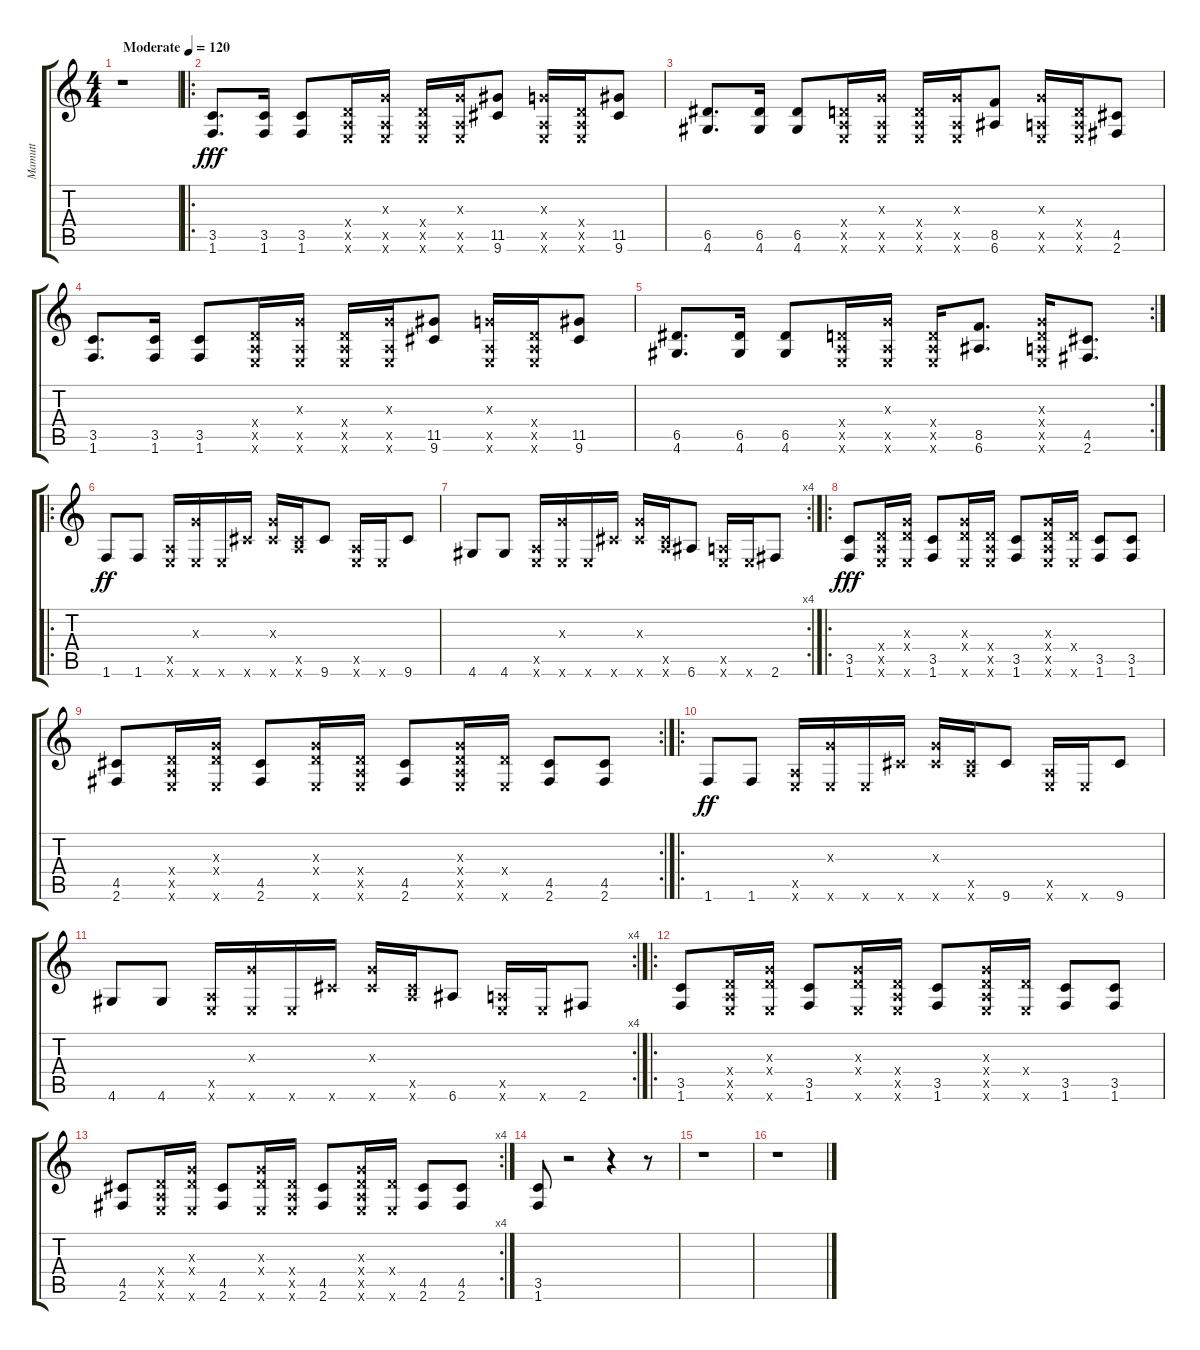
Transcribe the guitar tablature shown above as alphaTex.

\track ("Mamutt" "Mamutt") {instrument distortionguitar}
\staff {score tabs}
\tuning (E4 B3 G3 D3 A2 E2) {hide}
\ts (4 4)
\tempo (120 "Moderate")
\clef g2
\ks c
r.1{dy fff instrument distortionguitar} |
\ro
(3.5 1.6).8{d} (3.5 1.6).16 (3.5 1.6).8 (0.4{x} 0.5{x} 0.6{x}).16 (0.3{x} 0.5{x} 0.6{x}).16 (0.4{x} 0.5{x} 0.6{x}).16 (0.3{x} 0.5{x} 0.6{x}).16 (11.5 9.6).8 (0.3{x} 0.5{x} 0.6{x}).16 (0.4{x} 0.5{x} 0.6{x}).16 (11.5 9.6).8 |
(6.5 4.6).8{d} (6.5 4.6).16 (6.5 4.6).8 (0.4{x} 0.5{x} 0.6{x}).16 (0.3{x} 0.5{x} 0.6{x}).16 (0.4{x} 0.5{x} 0.6{x}).16 (0.3{x} 0.5{x} 0.6{x}).16 (8.5 6.6).8 (0.3{x} 0.5{x} 0.6{x}).16 (0.4{x} 0.5{x} 0.6{x}).16 (4.5 2.6).8 |
(3.5 1.6).8{d} (3.5 1.6).16 (3.5 1.6).8 (0.4{x} 0.5{x} 0.6{x}).16 (0.3{x} 0.5{x} 0.6{x}).16 (0.4{x} 0.5{x} 0.6{x}).16 (0.3{x} 0.5{x} 0.6{x}).16 (11.5 9.6).8 (0.3{x} 0.5{x} 0.6{x}).16 (0.4{x} 0.5{x} 0.6{x}).16 (11.5 9.6).8 |
\rc 2
(6.5 4.6).8{d} (6.5 4.6).16 (6.5 4.6).8 (0.4{x} 0.5{x} 0.6{x}).16 (0.3{x} 0.5{x} 0.6{x}).16 (0.4{x} 0.5{x} 0.6{x}).16 (8.5 6.6).8{d} (0.3{x} 0.4{x} 0.5{x} 0.6{x}).16 (4.5 2.6).8{d} |
\ro
1.6.8{dy ff} 1.6.8 (0.5{x} 0.6{x}).16 (0.3{x} 0.6{x}).16 0.6{x}.16 9.6{x}.16 (0.3{x} 9.6{x}).16 (0.5{x} 9.6{x}).16 9.6.8 (0.5{x} 0.6{x}).16 0.6{x}.16 9.6.8 |
\rc 4
4.6.8 4.6.8 (0.5{x} 0.6{x}).16 (0.3{x} 0.6{x}).16 0.6{x}.16 9.6{x}.16 (0.3{x} 9.6{x}).16 (0.5{x} 9.6{x}).16 6.6.8 (0.5{x} 0.6{x}).16 0.6{x}.16 2.6.8 |
\ro
(3.5 1.6).8{dy fff} (0.4{x} 0.5{x} 0.6{x}).16 (0.3{x} 0.4{x} 0.6{x}).16 (3.5 1.6).8 (0.3{x} 0.4{x} 0.6{x}).16 (0.4{x} 0.5{x} 0.6{x}).16 (3.5 1.6).8 (0.3{x} 0.4{x} 0.5{x} 0.6{x}).16 (0.4{x} 0.6{x}).16 (3.5 1.6).8 (3.5 1.6).8 |
\rc 2
(4.5 2.6).8 (0.4{x} 0.5{x} 0.6{x}).16 (0.3{x} 0.4{x} 0.6{x}).16 (4.5 2.6).8 (0.3{x} 0.4{x} 0.6{x}).16 (0.4{x} 0.5{x} 0.6{x}).16 (4.5 2.6).8 (0.3{x} 0.4{x} 0.5{x} 0.6{x}).16 (0.4{x} 0.6{x}).16 (4.5 2.6).8 (4.5 2.6).8 |
\ro
1.6.8{dy ff} 1.6.8 (0.5{x} 0.6{x}).16 (0.3{x} 0.6{x}).16 0.6{x}.16 9.6{x}.16 (0.3{x} 9.6{x}).16 (0.5{x} 9.6{x}).16 9.6.8 (0.5{x} 0.6{x}).16 0.6{x}.16 9.6.8 |
\rc 4
4.6.8 4.6.8 (0.5{x} 0.6{x}).16 (0.3{x} 0.6{x}).16 0.6{x}.16 9.6{x}.16 (0.3{x} 9.6{x}).16 (0.5{x} 9.6{x}).16 6.6.8 (0.5{x} 0.6{x}).16 0.6{x}.16 2.6.8 |
\ro
(3.5 1.6).8 (0.4{x} 0.5{x} 0.6{x}).16 (0.3{x} 0.4{x} 0.6{x}).16 (3.5 1.6).8 (0.3{x} 0.4{x} 0.6{x}).16 (0.4{x} 0.5{x} 0.6{x}).16 (3.5 1.6).8 (0.3{x} 0.4{x} 0.5{x} 0.6{x}).16 (0.4{x} 0.6{x}).16 (3.5 1.6).8 (3.5 1.6).8 |
\rc 4
(4.5 2.6).8 (0.4{x} 0.5{x} 0.6{x}).16 (0.3{x} 0.4{x} 0.6{x}).16 (4.5 2.6).8 (0.3{x} 0.4{x} 0.6{x}).16 (0.4{x} 0.5{x} 0.6{x}).16 (4.5 2.6).8 (0.3{x} 0.4{x} 0.5{x} 0.6{x}).16 (0.4{x} 0.6{x}).16 (4.5 2.6).8 (4.5 2.6).8 |
(3.5 1.6).8 r.2 r.4 r.8 |
r.1 |
r.1
